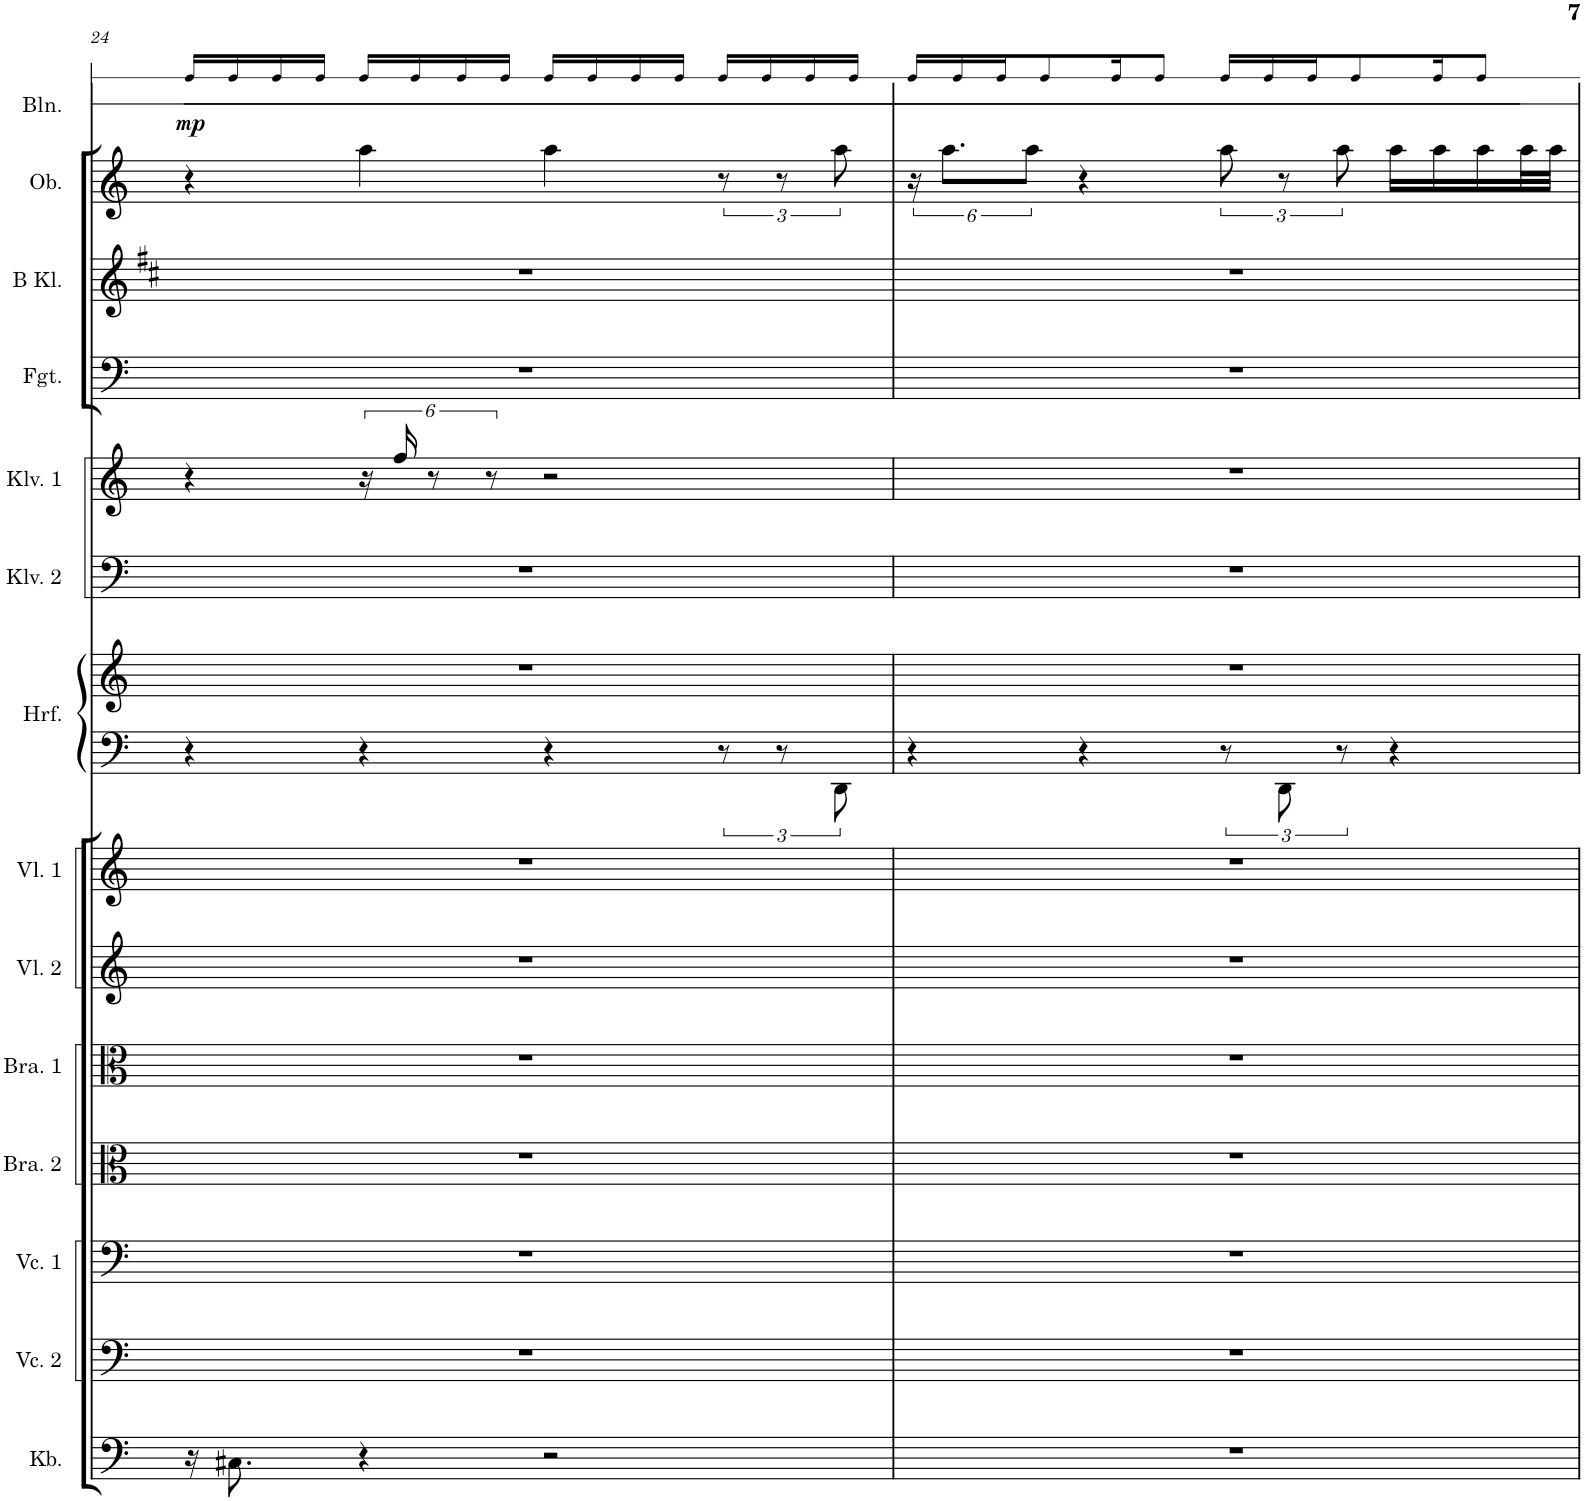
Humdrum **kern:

**kern	**kern	**kern	**kern	**kern	**kern	**kern	**kern	**kern	**kern	**kern	**kern	**kern	**kern	**kern	**dynam	**kern
*part14	*part13	*part12	*part11	*part10	*part9	*part8	*part7	*part7	*part6	*part6	*part5	*part4	*part3	*part2	*part2	*part1
*staff16	*staff15	*staff14	*staff13	*staff12	*staff11	*staff10	*staff9	*staff8	*staff7	*staff6	*staff5	*staff4	*staff3	*staff2	*staff2	*staff1
*I"Kontrabass	*I"Violoncello 2	*I"Violoncello 1	*I"Bratsche 2	*I"Bratsche 1	*I"Violine 2	*I"Violine 1	*I"Harfe	*	*I"Klavier 1	*	*I"Fagott	*I"Klarinette in B	*I"Oboe	*I"Ballon	*	*I"atmen
*I'Kb.	*I'Vc. 2	*I'Vc. 1	*I'Bra. 2	*I'Bra. 1	*I'Vl. 2	*I'Vl. 1	*I'Hrf.	*	*I'Klv. 1	*	*I'Fgt.	*	*I'Ob.	*I'Bln.	*	*
!!LO:PB:g=z
*clefF4	*clefF4	*clefF4	*clefC3	*clefC3	*clefG2	*clefG2	*clefF4	*clefG2	*clefF4	*clefG2	*clefF4	*clefG2	*clefG2	*clefG2	*	*clefG2
*Trd7c12	*	*	*	*	*	*	*	*	*	*	*	*Trd1c2	*	*Trd-7c-12	*	*
*k[]	*k[]	*k[]	*k[]	*k[]	*k[]	*k[]	*k[]	*k[]	*k[]	*k[]	*k[]	*k[f#c#]	*k[]	*k[]	*	*k[]
*M4/4	*M4/4	*M4/4	*M4/4	*M4/4	*M4/4	*M4/4	*M4/4	*M4/4	*M4/4	*M4/4	*M4/4	*M4/4	*M4/4	*M4/4	*	*M4/4
=24	=24	=24	=24	=24	=24	=24	=24	=24	=24	=24	=24	=24	=24	=24	=24	=24
!	!	!	!	!	!	!	!	!	!	!	!	!	!	!	!LO:DY:b	!
16r	1r	1r	1r	1r	1r	1r	4r	1r	1r	4r	1r	1r	4r	1ff	mp	16ff^/LL
8.C#X\	.	.	.	.	.	.	.	.	.	.	.	.	.	.	.	16ff/ 16ff/
.	.	.	.	.	.	.	.	.	.	.	.	.	.	.	.	16ff/
.	.	.	.	.	.	.	.	.	.	.	.	.	.	.	.	16ff/^ 16ff/^JJ
4r	.	.	.	.	.	.	4r	.	.	24r	.	.	4aa\	.	.	16ff/LL
.	.	.	.	.	.	.	.	.	.	24ff/	.	.	.	.	.	.
.	.	.	.	.	.	.	.	.	.	.	.	.	.	.	.	16ff/^ 16ff/^
.	.	.	.	.	.	.	.	.	.	12r	.	.	.	.	.	.
.	.	.	.	.	.	.	.	.	.	.	.	.	.	.	.	16ff/
.	.	.	.	.	.	.	.	.	.	12r	.	.	.	.	.	.
.	.	.	.	.	.	.	.	.	.	.	.	.	.	.	.	16ff/^ 16ff/^JJ
2r	.	.	.	.	.	.	4r	.	.	2r	.	.	4aa\	.	.	16ff/LL
.	.	.	.	.	.	.	.	.	.	.	.	.	.	.	.	16ff/^ 16ff/^
.	.	.	.	.	.	.	.	.	.	.	.	.	.	.	.	16ff^/
.	.	.	.	.	.	.	.	.	.	.	.	.	.	.	.	16ff/ 16ff/JJ
.	.	.	.	.	.	.	12r	.	.	.	.	.	12r	.	.	16ff^/LL
.	.	.	.	.	.	.	.	.	.	.	.	.	.	.	.	16ff/ 16ff/
.	.	.	.	.	.	.	12r	.	.	.	.	.	12r	.	.	.
.	.	.	.	.	.	.	.	.	.	.	.	.	.	.	.	16ff/
.	.	.	.	.	.	.	12DD\	.	.	.	.	.	12aa\	.	.	.
.	.	.	.	.	.	.	.	.	.	.	.	.	.	.	.	16ff/^ 16ff/^JJ
=25-	=25-	=25-	=25-	=25-	=25-	=25-	=25-	=25-	=25-	=25-	=25-	=25-	=25-	=25-	=25-	=25-
1r	1r	1r	1r	1r	1r	1r	4r	1r	1r	1r	1r	1r	24r	2.ff	.	16ff/LL
.	.	.	.	.	.	.	.	.	.	.	.	.	12.aa\L	.	.	.
.	.	.	.	.	.	.	.	.	.	.	.	.	.	.	.	16ff/^ 16ff/^
.	.	.	.	.	.	.	.	.	.	.	.	.	.	.	.	16ff/J
.	.	.	.	.	.	.	.	.	.	.	.	.	12aa\J	.	.	.
.	.	.	.	.	.	.	.	.	.	.	.	.	.	.	.	8ff/^ 8ff/^
.	.	.	.	.	.	.	4r	.	.	.	.	.	4r	.	.	.
.	.	.	.	.	.	.	.	.	.	.	.	.	.	.	.	16ff/K
.	.	.	.	.	.	.	.	.	.	.	.	.	.	.	.	8ff^/J
.	.	.	.	.	.	.	12r	.	.	.	.	.	12aa\	.	.	16ff/LL
.	.	.	.	.	.	.	.	.	.	.	.	.	.	.	.	16ff/^ 16ff/^
.	.	.	.	.	.	.	12DD\	.	.	.	.	.	12r	.	.	.
.	.	.	.	.	.	.	.	.	.	.	.	.	.	.	.	16ff/J
.	.	.	.	.	.	.	12r	.	.	.	.	.	12aa\	.	.	.
.	.	.	.	.	.	.	.	.	.	.	.	.	.	.	.	8ff/^ 8ff/^
.	.	.	.	.	.	.	4r	.	.	.	.	.	16aa\LL	8ffL	.	.
.	.	.	.	.	.	.	.	.	.	.	.	.	16aa\	.	.	16ff/ 16ff/K
.	.	.	.	.	.	.	.	.	.	.	.	.	16aa\	16ffL	.	8ff^/J
.	.	.	.	.	.	.	.	.	.	.	.	.	32aa\L	16ffJJ	.	.
.	.	.	.	.	.	.	.	.	.	.	.	.	32aa\JJJ	.	.	.
=-	=-	=-	=-	=-	=-	=-	=-	=-	=-	=-	=-	=-	=-	=-	=-	=-
*-	*-	*-	*-	*-	*-	*-	*-	*-	*-	*-	*-	*-	*-	*-	*-	*-
